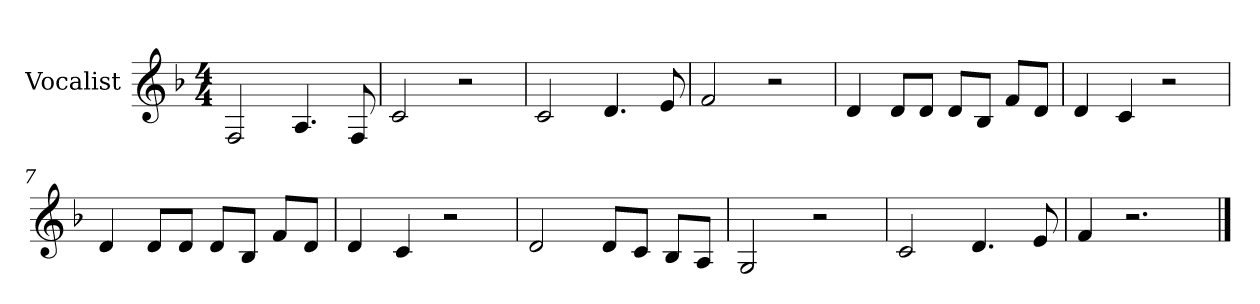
**kern
*part1
*staff1
*I"Vocalist
*k[b-]
*F:
*M4/4
=1
2F
4.A
8F
=2
2c
2r
=3
2c
4.d
8e
=4
2f
2r
=5
4d
8dL
8dJ
8dL
8B-J
8fL
8dJ
=6
4d
4c
2r
=7
4d
8dL
8dJ
8dL
8B-J
8fL
8dJ
=8
4d
4c
2r
=9
2d
8dL
8cJ
8B-L
8AJ
=10
2G
2r
=11
2c
4.d
8e
=12
4f
2.r
==
*-
